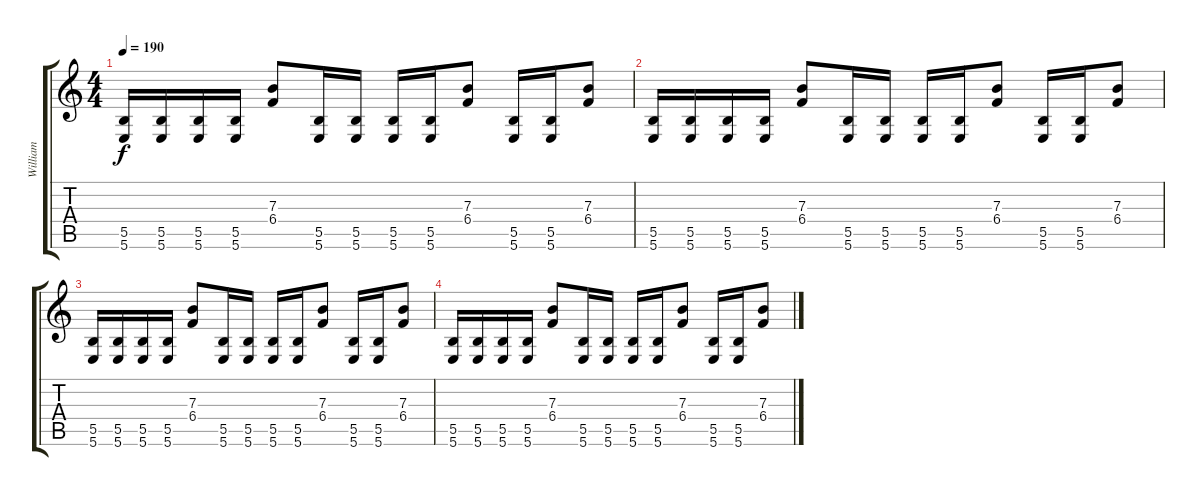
\track ("William" "William") {instrument overdrivenguitar}
\staff {score tabs}
\tuning (Db4 Ab3 E3 B2 Gb2 B1) {hide}
\ts (4 4)
\tempo 190
\clef g2
\ks c
(5.5 5.6).16{dy f} (5.5 5.6).16 (5.5 5.6).16 (5.5 5.6).16 (7.3 6.4).8 (5.5 5.6).16 (5.5 5.6).16 (5.5 5.6).16 (5.5 5.6).16 (7.3 6.4).8 (5.5 5.6).16 (5.5 5.6).16 (7.3 6.4).8 |
(5.5 5.6).16 (5.5 5.6).16 (5.5 5.6).16 (5.5 5.6).16 (7.3 6.4).8 (5.5 5.6).16 (5.5 5.6).16 (5.5 5.6).16 (5.5 5.6).16 (7.3 6.4).8 (5.5 5.6).16 (5.5 5.6).16 (7.3 6.4).8 |
(5.5 5.6).16 (5.5 5.6).16 (5.5 5.6).16 (5.5 5.6).16 (7.3 6.4).8 (5.5 5.6).16 (5.5 5.6).16 (5.5 5.6).16 (5.5 5.6).16 (7.3 6.4).8 (5.5 5.6).16 (5.5 5.6).16 (7.3 6.4).8 |
(5.5 5.6).16 (5.5 5.6).16 (5.5 5.6).16 (5.5 5.6).16 (7.3 6.4).8 (5.5 5.6).16 (5.5 5.6).16 (5.5 5.6).16 (5.5 5.6).16 (7.3 6.4).8 (5.5 5.6).16 (5.5 5.6).16 (7.3 6.4).8
